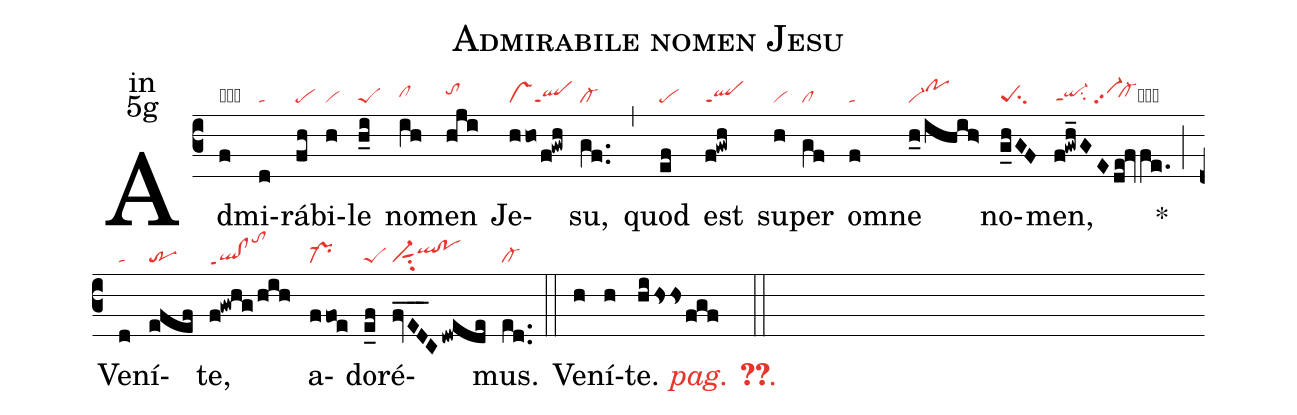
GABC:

name:Admirabile nomen Jesu;
office-part:in;
mode:5g;
nabc-lines:1;
%%
(c3) Ad(f|obvi)mi(d|ta)rá(fh|pe)bi(h|vi)le(h_i|peS) no(ih|clhh)men(hji|tohi) Je(hho/f!gwh|vsqlppt1)su,(gf..|cl-) (,) quod(ef|pe) est(f!gwh|qlppt1) su(h|vi)per(gf|cl) om(f|ta)ne(h_0/ihih>|vi-pohj) no(g_hGF|peSsu2)men,(f!gwh_GE/de!fv/fe.|qi-hhsu2ppt1/vi-pp2`cl-hhcb) <sp>*</sp>(;)

Ve(d|ta)ní(efef|tr)te,(f!gwhg/hih|qlhe!clheppt1tohm) a(ffoe|pr-)do(e_f|peS)ré(fvED___C/dwede|vi-sut1su2qlhi!pohi)mus.(ed..|cl-) (::)

<nlba>Ve(h)ní(h)t{e}. <c><i>pag. <v>\pageref{M-ORIP5g}</v>.</i></c></nlba>(hi/hssfgf ::)
